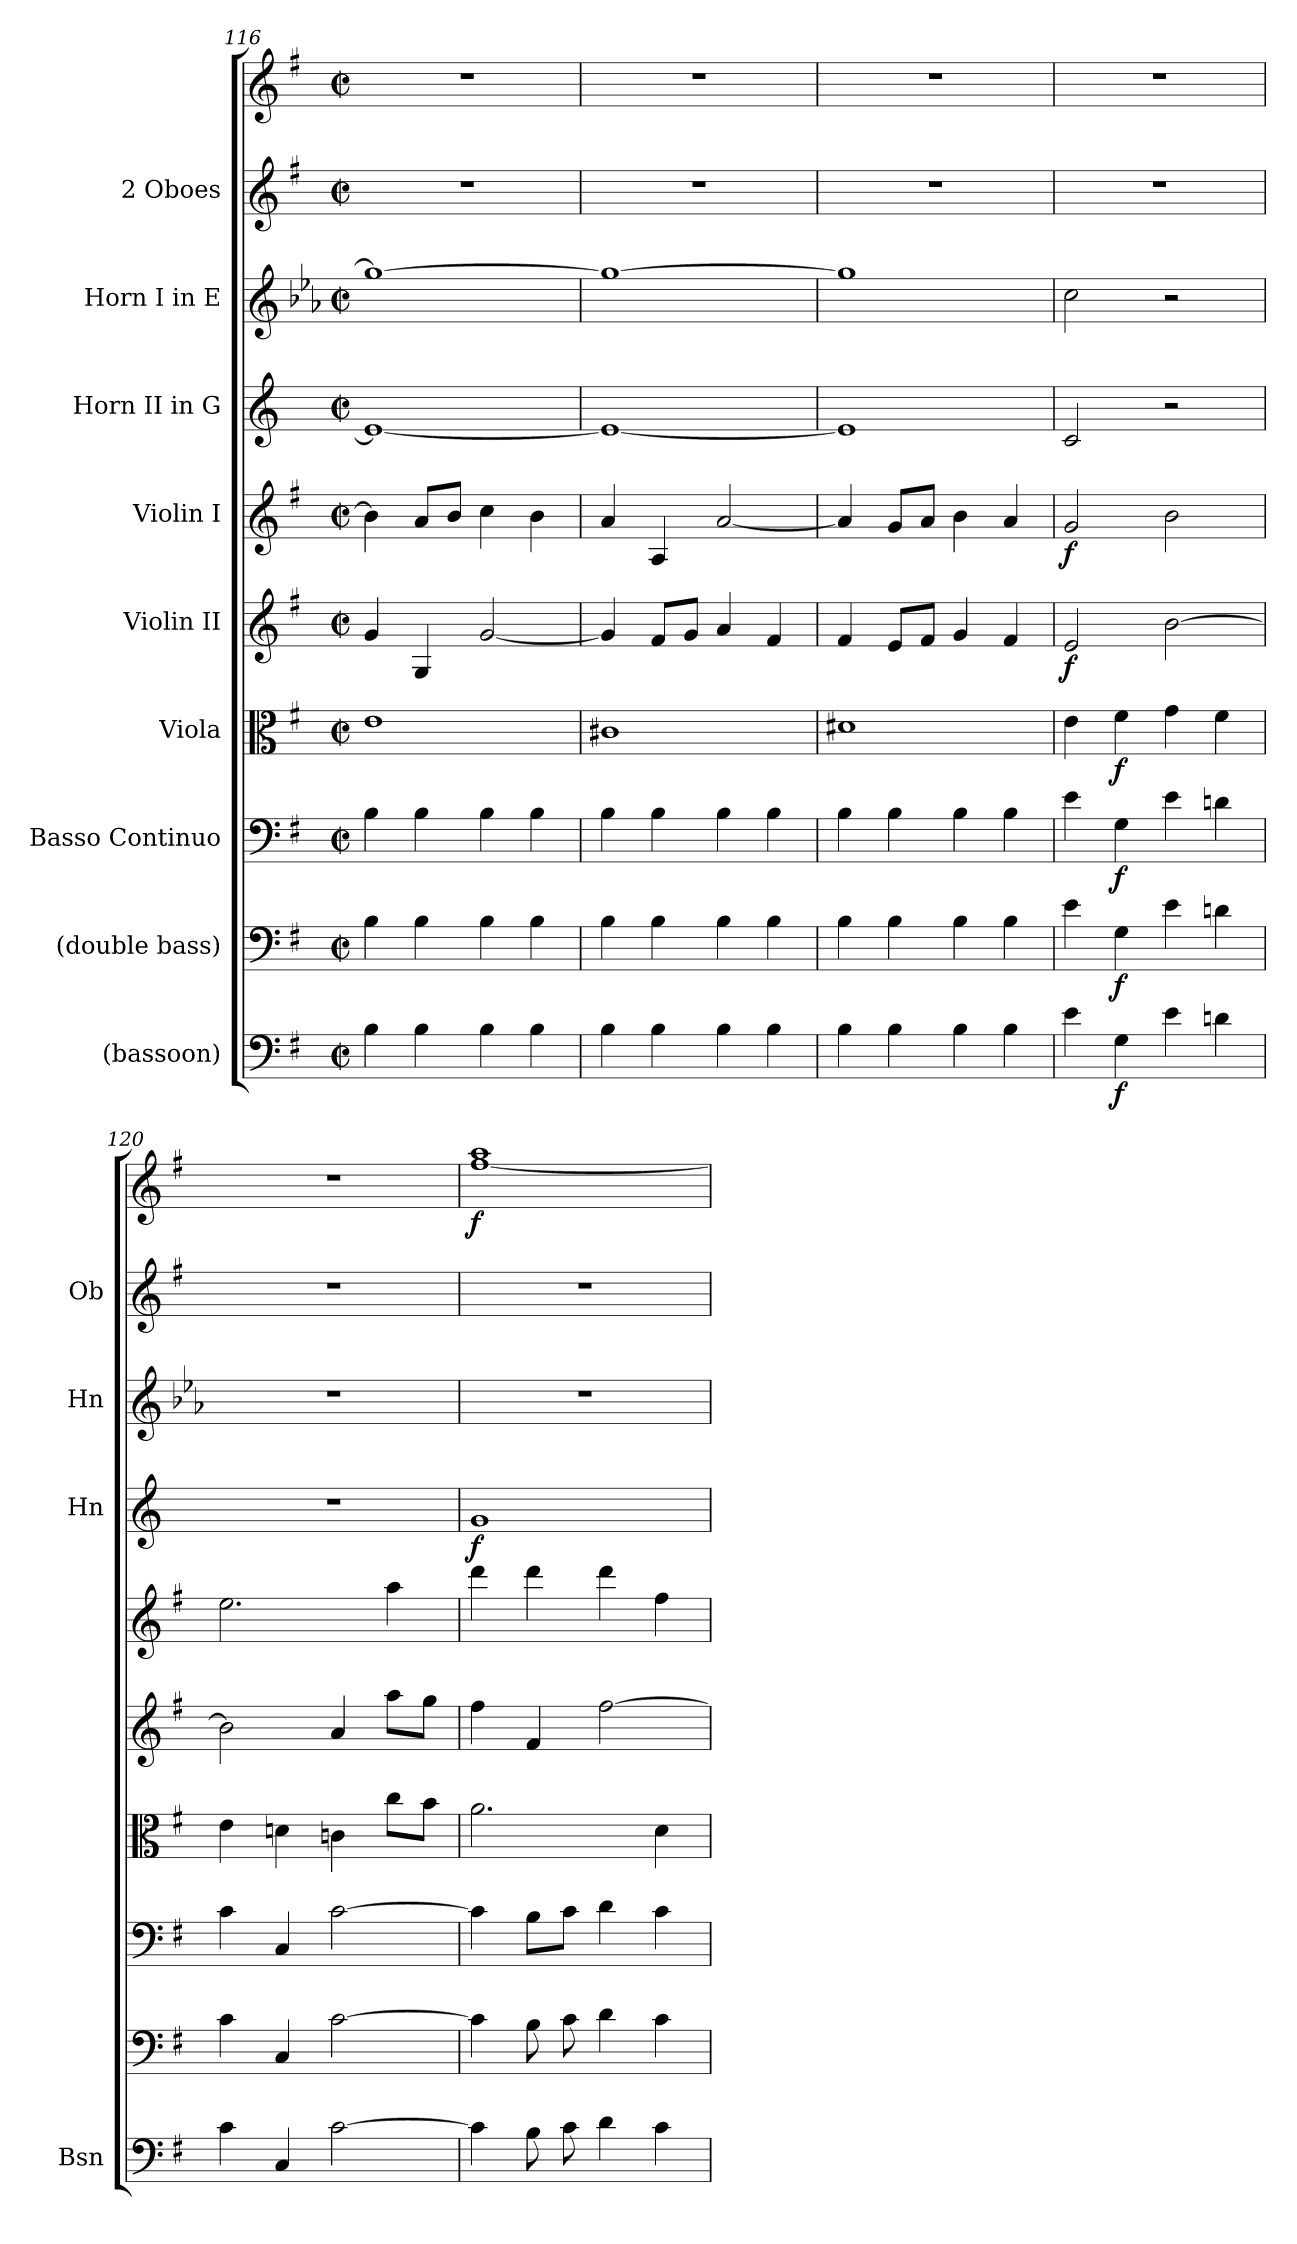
**kern	**dynam	**kern	**dynam	**kern	**dynam	**kern	**dynam	**kern	**dynam	**kern	**dynam	**kern	**dynam	**kern	**kern	**kern	**dynam
*part9	*part9	*part8	*part8	*part7	*part7	*part6	*part6	*part5	*part5	*part4	*part4	*part3	*part3	*part2	*part1	*part1	*part1
*staff10	*staff10	*staff9	*staff9	*staff8	*staff8	*staff7	*staff7	*staff6	*staff6	*staff5	*staff5	*staff4	*staff4	*staff3	*staff2	*staff1	*staff1/2
*I"(bassoon)	*	*I"(double bass)	*	*I"Basso Continuo	*	*I"Viola	*	*I"Violin II	*	*I"Violin I	*	*I"Horn II in G	*	*I"Horn I in E	*I"2 Oboes	*	*
*I'Bsn	*	*	*	*	*	*	*	*	*	*	*	*I'Hn	*	*I'Hn	*I'Ob	*	*
*clefF4	*	*clefF4	*	*clefF4	*	*clefC3	*	*clefG2	*	*clefG2	*	*clefG2	*	*clefG2	*clefG2	*clefG2	*
*	*	*ITrd7c12	*	*	*	*	*	*	*	*	*	*ITrd3c5	*	*ITrd5c8	*	*	*
*k[f#]	*	*k[f#]	*	*k[f#]	*	*k[f#]	*	*k[f#]	*	*k[f#]	*	*k[f#]	*	*k[f#]	*k[f#]	*k[f#]	*
*M2/2	*	*M2/2	*	*M2/2	*	*M2/2	*	*M2/2	*	*M2/2	*	*M2/2	*	*M2/2	*M2/2	*M2/2	*
*met(c|)	*	*met(c|)	*	*met(c|)	*	*met(c|)	*	*met(c|)	*	*met(c|)	*	*met(c|)	*	*met(c|)	*met(c|)	*met(c|)	*
=116	=116	=116	=116	=116	=116	=116	=116	=116	=116	=116	=116	=116	=116	=116	=116	=116	=116
4B\	.	4BB\	.	4B\	.	1e	.	4g/	.	4b\]	.	1B_	.	1b_	1r	1r	.
4B\	.	4BB\	.	4B\	.	.	.	4G/	.	8a/L	.	.	.	.	.	.	.
.	.	.	.	.	.	.	.	.	.	8b/J	.	.	.	.	.	.	.
4B\	.	4BB\	.	4B\	.	.	.	[2g/	.	4cc\	.	.	.	.	.	.	.
4B\	.	4BB\	.	4B\	.	.	.	.	.	4b\	.	.	.	.	.	.	.
=117	=117	=117	=117	=117	=117	=117	=117	=117	=117	=117	=117	=117	=117	=117	=117	=117	=117
4B\	.	4BB\	.	4B\	.	1c#X	.	4g/]	.	4a/	.	1B_	.	1b_	1r	1r	.
4B\	.	4BB\	.	4B\	.	.	.	8f#/L	.	4A/	.	.	.	.	.	.	.
.	.	.	.	.	.	.	.	8g/J	.	.	.	.	.	.	.	.	.
4B\	.	4BB\	.	4B\	.	.	.	4a/	.	[2a/	.	.	.	.	.	.	.
4B\	.	4BB\	.	4B\	.	.	.	4f#/	.	.	.	.	.	.	.	.	.
=118	=118	=118	=118	=118	=118	=118	=118	=118	=118	=118	=118	=118	=118	=118	=118	=118	=118
4B\	.	4BB\	.	4B\	.	1d#X	.	4f#/	.	4a/]	.	1B]	.	1b]	1r	1r	.
4B\	.	4BB\	.	4B\	.	.	.	8e/L	.	8g/L	.	.	.	.	.	.	.
.	.	.	.	.	.	.	.	8f#/J	.	8a/J	.	.	.	.	.	.	.
4B\	.	4BB\	.	4B\	.	.	.	4g/	.	4b\	.	.	.	.	.	.	.
4B\	.	4BB\	.	4B\	.	.	.	4f#/	.	4a/	.	.	.	.	.	.	.
=119	=119	=119	=119	=119	=119	=119	=119	=119	=119	=119	=119	=119	=119	=119	=119	=119	=119
!	!	!	!	!	!	!	!	!	!LO:DY:b	!	!LO:DY:b	!	!	!	!	!	!
4e\	.	4E\	.	4e\	.	4e\	.	2e/	f	2g/	f	2G/	.	2e\	1r	1r	.
!	!LO:DY:b	!	!LO:DY:b	!	!LO:DY:b	!	!LO:DY:b	!	!	!	!	!	!	!	!	!	!
4G\	f	4GG\	f	4G\	f	4f#\	f	.	.	.	.	.	.	.	.	.	.
4e\	.	4E\	.	4e\	.	4g\	.	[2b\	.	2b\	.	2r	.	2r	.	.	.
4dn\	.	4Dn\	.	4dn\	.	4f#\	.	.	.	.	.	.	.	.	.	.	.
!!LO:PB:g=z
=120	=120	=120	=120	=120	=120	=120	=120	=120	=120	=120	=120	=120	=120	=120	=120	=120	=120
4c\	.	4C\	.	4c\	.	4e\	.	2b\]	.	2.ee\	.	1r	.	1r	1r	1r	.
4C/	.	4CC/	.	4C/	.	4dn\	.	.	.	.	.	.	.	.	.	.	.
[2c\	.	[2C\	.	[2c\	.	4cn\	.	4a/	.	.	.	.	.	.	.	.	.
.	.	.	.	.	.	8cc\L	.	8aa\L	.	4aa\	.	.	.	.	.	.	.
.	.	.	.	.	.	8b\J	.	8gg\J	.	.	.	.	.	.	.	.	.
=121	=121	=121	=121	=121	=121	=121	=121	=121	=121	=121	=121	=121	=121	=121	=121	=121	=121
*	*	*	*	*	*	*	*	*	*	*	*	*	*	*	*	*^	*
!	!	!	!	!	!	!	!	!	!	!	!	!	!LO:DY:b	!	!	!	!	!LO:DY:b
4c\]	.	4C\]	.	4c\]	.	2.a\	.	4ff#\	.	4ddd\	.	1d	f	1r	1r	1aa	[1ff#	f
8B\	.	8BB\	.	8B\L	.	.	.	4f#/	.	4ddd\	.	.	.	.	.	.	.	.
8c\	.	8C\	.	8c\J	.	.	.	.	.	.	.	.	.	.	.	.	.	.
4d\	.	4D\	.	4d\	.	.	.	[2ff#\	.	4ddd\	.	.	.	.	.	.	.	.
4c\	.	4C\	.	4c\	.	4d\	.	.	.	4ff#\	.	.	.	.	.	.	.	.
*	*	*	*	*	*	*	*	*	*	*	*	*	*	*	*	*v	*v	*
=	=	=	=	=	=	=	=	=	=	=	=	=	=	=	=	=	=
*-	*-	*-	*-	*-	*-	*-	*-	*-	*-	*-	*-	*-	*-	*-	*-	*-	*-
